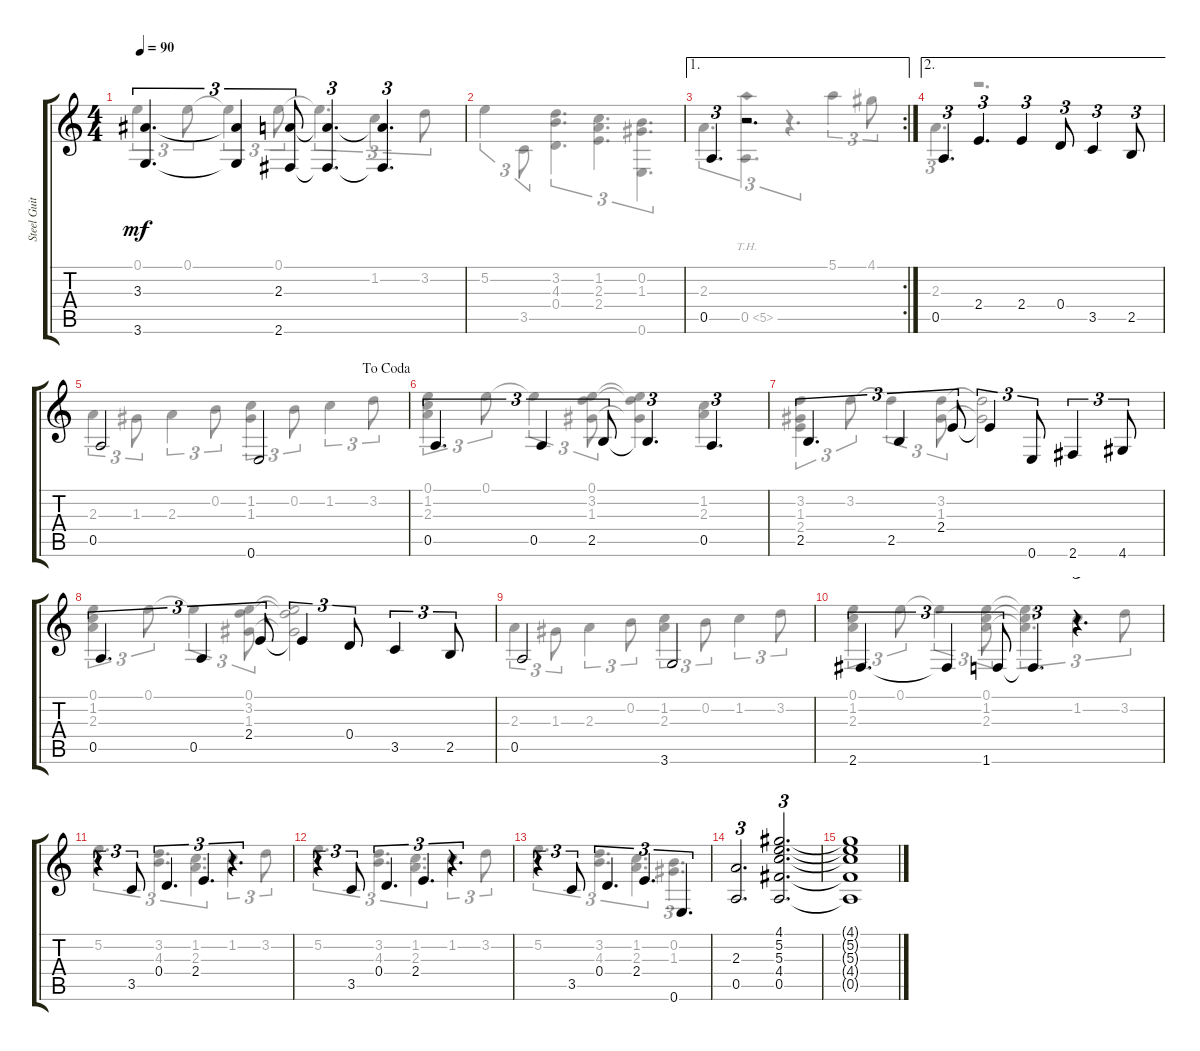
\track ("Steel Guitar" "Steel Guit") {instrument acousticguitarsteel}
\staff {score tabs}
\tuning (E4 B3 G3 D3 A2 E2) {hide}
\voice
\ts (4 4)
\tempo 90
\clef g2
\ks c
(3.3 3.6).4{d tu (3 2) dy mf} (3.3{t} 3.6{t}).4{tu (3 2)} (2.3 2.6).8{tu (3 2)} (2.3{t} 2.6{t}).4{d tu (3 2)} (2.3{t} 2.6{t}).4{d tu (3 2)} |
|
\ae 1
\rc 2
0.5.4{d tu (3 2)} r.2{d} |
\ae 2
0.5.4{d tu (3 2)} 2.4.4{d tu (3 2)} 2.4.4{tu (3 2)} 0.4.8{tu (3 2)} 3.5.4{tu (3 2)} 2.5.8{tu (3 2)} |
\jump dacoda
0.5.2 0.6.2 |
0.5.4{d tu (3 2)} 0.5.4{tu (3 2)} 2.5.8{tu (3 2)} 2.5{t}.4{d tu (3 2)} 0.5.4{d tu (3 2)} |
2.5.4{d tu (3 2)} 2.5.4{tu (3 2)} 2.4.8{tu (3 2)} 2.4{t}.4{tu (3 2)} 0.6.8{tu (3 2)} 2.6.4{tu (3 2)} 4.6.8{tu (3 2)} |
0.5.4{d tu (3 2)} 0.5.4{tu (3 2)} 2.4.8{tu (3 2)} 2.4{t}.4{tu (3 2)} 0.4.8{tu (3 2)} 3.5.4{tu (3 2)} 2.5.8{tu (3 2)} |
0.5.2 3.6.2 |
2.6.4{d tu (3 2)} 2.6{t}.4{tu (3 2)} 1.6.8{tu (3 2)} 1.6{t}.4{d tu (3 2)} r.4{d tu (3 2)} |
r.4{tu (3 2)} 3.5.8{tu (3 2)} 0.4.4{d tu (3 2)} 2.4.4{d tu (3 2)} r.4{d tu (3 2)} |
r.4{tu (3 2)} 3.5.8{tu (3 2)} 0.4.4{d tu (3 2)} 2.4.4{d tu (3 2)} r.4{d tu (3 2)} |
r.4{tu (3 2)} 3.5.8{tu (3 2)} 0.4.4{d tu (3 2)} 2.4.4{d tu (3 2)} 0.6.4{d tu (3 2)} |
(2.3 0.5).2{d tu (3 2)} (4.1 5.2 5.3 4.4 0.5).2{d tu (3 2)} |
(4.1{t} 5.2{t} 5.3{t} 4.4{t} 0.5{t}).1
\voice
\clef g2
\ottava regular
\simile none
\ks c
0.1.4{tu (3 2) dy mf} 0.1.8{tu (3 2)} 0.1{t}.4{tu (3 2)} 0.1.8{tu (3 2)} 0.1{t}.4{d tu (3 2)} 1.2.4{tu (3 2)} 3.2.8{tu (3 2)} |
5.2.4{tu (3 2)} 3.5.8{tu (3 2)} (3.2 4.3 0.4).4{d tu (3 2)} (1.2 2.3 2.4).4{d tu (3 2)} (0.2 1.3 0.6).4{d tu (3 2)} |
2.3.4{d tu (3 2)} 0.5{th 5}.4{d tu (3 2)} r.4{d tu (3 2)} 5.1.4{tu (3 2)} 4.1.8{tu (3 2)} |
2.3.4{d tu (3 2)} r.2{d} |
2.3.4{tu (3 2)} 1.3.8{tu (3 2)} 2.3.4{tu (3 2)} 0.2.8{tu (3 2)} (1.2 1.3).4{tu (3 2)} 0.2.8{tu (3 2)} 1.2.4{tu (3 2)} 3.2.8{tu (3 2)} |
(0.1 1.2 2.3).4{tu (3 2)} 0.1.8{tu (3 2)} 0.1{t}.4{tu (3 2)} (0.1 3.2 1.3).8{tu (3 2)} (0.1{t} 3.2{t} 1.3{t}).4 (1.2 2.3).4 |
(3.2 1.3 2.4).4{tu (3 2)} 3.2.8{tu (3 2)} 3.2{t}.4{tu (3 2)} (3.2 1.3).8{tu (3 2)} (3.2{t} 1.3{t}).2 |
(0.1 1.2 2.3).4{tu (3 2)} 0.1.8{tu (3 2)} 0.1{t}.4{tu (3 2)} (0.1 3.2 1.3).8{tu (3 2)} (0.1{t} 3.2{t} 1.3{t}).2 |
2.3.4{tu (3 2)} 1.3.8{tu (3 2)} 2.3.4{tu (3 2)} 0.2.8{tu (3 2)} (1.2 2.3).4{tu (3 2)} 0.2.8{tu (3 2)} 1.2.4{tu (3 2)} 3.2.8{tu (3 2)} |
(0.1 1.2 2.3).4{tu (3 2)} 0.1.8{tu (3 2)} 0.1{t}.4{tu (3 2)} (0.1 1.2 2.3).8{tu (3 2)} (0.1{t} 1.2{t} 2.3{t}).4{d tu (3 2)} 1.2.4{tu (3 2)} 3.2.8{tu (3 2)} |
5.2.4{d tu (3 2)} (3.2 4.3).4{d tu (3 2)} (1.2 2.3).4{d tu (3 2)} 1.2.4{tu (3 2)} 3.2.8{tu (3 2)} |
5.2.4{d tu (3 2)} (3.2 4.3).4{d tu (3 2)} (1.2 2.3).4{d tu (3 2)} 1.2.4{tu (3 2)} 3.2.8{tu (3 2)} |
5.2.4{d tu (3 2)} (3.2 4.3).4{d tu (3 2)} (1.2 2.3).4{d tu (3 2)} (0.2 1.3).4{d tu (3 2)} |
|
